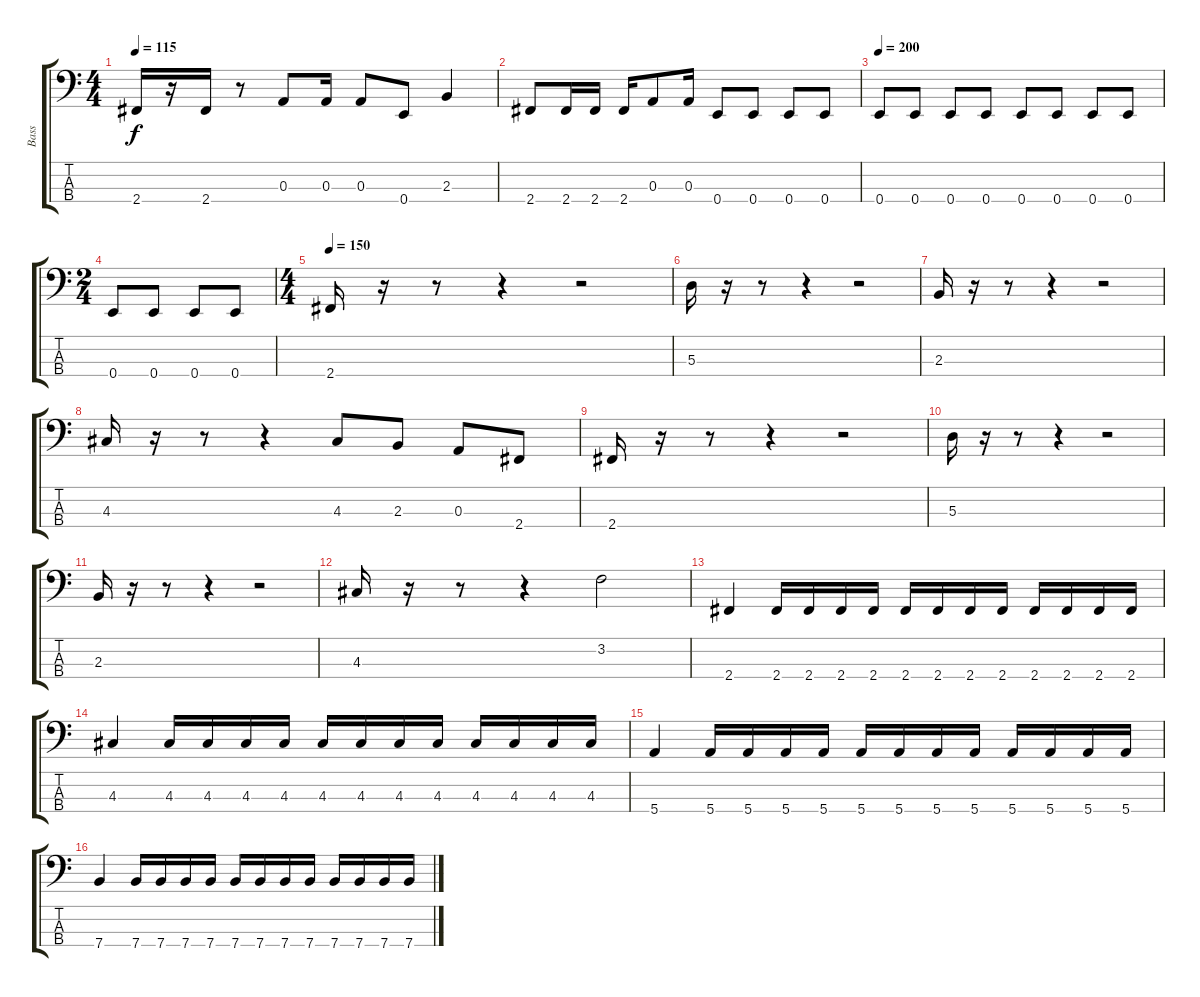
\track ("Bass" "Bass") {instrument electricbasspick}
\staff {score tabs}
\tuning (G2 D2 A1 E1) {hide}
\ts (4 4)
\tempo 115
\clef f4
\ks c
2.4.16{dy f} r.16 2.4.16 r.8 0.3.8 0.3.16 0.3.8 0.4.8 2.3.4 |
2.4.8 2.4.16 2.4.16 2.4.16 0.3.8 0.3.16 0.4.8 0.4.8 0.4.8 0.4.8 |
\tempo 200
0.4.8 0.4.8 0.4.8 0.4.8 0.4.8 0.4.8 0.4.8 0.4.8 |
\ts (2 4)
0.4.8 0.4.8 0.4.8 0.4.8 |
\ts (4 4)
\tempo 150
2.4.16 r.16 r.8 r.4 r.2 |
5.3.16 r.16 r.8 r.4 r.2 |
2.3.16 r.16 r.8 r.4 r.2 |
4.3.16 r.16 r.8 r.4 4.3.8 2.3.8 0.3.8 2.4.8 |
2.4.16 r.16 r.8 r.4 r.2 |
5.3.16 r.16 r.8 r.4 r.2 |
2.3.16 r.16 r.8 r.4 r.2 |
4.3.16 r.16 r.8 r.4 3.2.2 |
2.4.4 2.4.16 2.4.16 2.4.16 2.4.16 2.4.16 2.4.16 2.4.16 2.4.16 2.4.16 2.4.16 2.4.16 2.4.16 |
4.3.4 4.3.16 4.3.16 4.3.16 4.3.16 4.3.16 4.3.16 4.3.16 4.3.16 4.3.16 4.3.16 4.3.16 4.3.16 |
5.4.4 5.4.16 5.4.16 5.4.16 5.4.16 5.4.16 5.4.16 5.4.16 5.4.16 5.4.16 5.4.16 5.4.16 5.4.16 |
7.4.4 7.4.16 7.4.16 7.4.16 7.4.16 7.4.16 7.4.16 7.4.16 7.4.16 7.4.16 7.4.16 7.4.16 7.4.16
